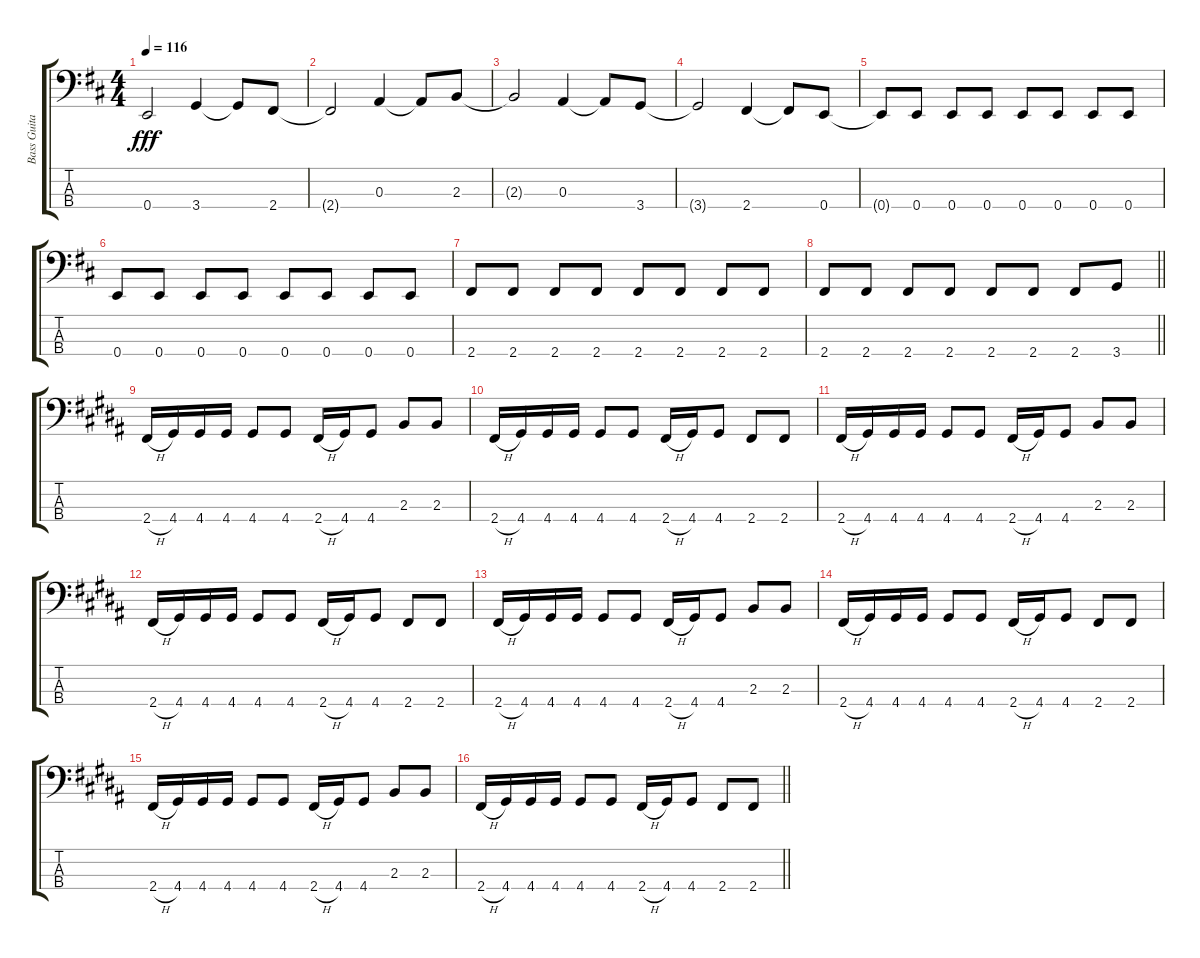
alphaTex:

\track ("Bass Guitar - Rachel Bolan" "Bass Guita") {instrument electricbassfinger}
\staff {score tabs}
\tuning (G2 D2 A1 E1) {hide}
\ts (4 4)
\tempo 116
\clef f4
\ks d
0.4{t}.2{dy fff} 3.4.4 3.4{t}.8 2.4.8 |
2.4{t}.2 0.3.4 0.3{t}.8 2.3.8 |
2.3{t}.2 0.3.4 0.3{t}.8 3.4.8 |
3.4{t}.2 2.4.4 2.4{t}.8 0.4.8 |
0.4{t}.8 0.4.8 0.4.8 0.4.8 0.4.8 0.4.8 0.4.8 0.4.8 |
0.4.8 0.4.8 0.4.8 0.4.8 0.4.8 0.4.8 0.4.8 0.4.8 |
2.4.8 2.4.8 2.4.8 2.4.8 2.4.8 2.4.8 2.4.8 2.4.8 |
\barLineRight lightlight
2.4.8 2.4.8 2.4.8 2.4.8 2.4.8 2.4.8 2.4.8 3.4.8 |
\ks b
2.4{h}.16 4.4.16 4.4.16 4.4.16 4.4.8 4.4.8 2.4{h}.16 4.4.16 4.4.8 2.3.8 2.3.8 |
\ks g#minor
2.4{h}.16 4.4.16 4.4.16 4.4.16 4.4.8 4.4.8 2.4{h}.16 4.4.16 4.4.8 2.4.8 2.4.8 |
\ks b
2.4{h}.16 4.4.16 4.4.16 4.4.16 4.4.8 4.4.8 2.4{h}.16 4.4.16 4.4.8 2.3.8 2.3.8 |
\ks g#minor
2.4{h}.16 4.4.16 4.4.16 4.4.16 4.4.8 4.4.8 2.4{h}.16 4.4.16 4.4.8 2.4.8 2.4.8 |
\ks b
2.4{h}.16 4.4.16 4.4.16 4.4.16 4.4.8 4.4.8 2.4{h}.16 4.4.16 4.4.8 2.3.8 2.3.8 |
\ks g#minor
2.4{h}.16 4.4.16 4.4.16 4.4.16 4.4.8 4.4.8 2.4{h}.16 4.4.16 4.4.8 2.4.8 2.4.8 |
\ks b
2.4{h}.16 4.4.16 4.4.16 4.4.16 4.4.8 4.4.8 2.4{h}.16 4.4.16 4.4.8 2.3.8 2.3.8 |
\barLineRight lightlight
\ks g#minor
2.4{h}.16 4.4.16 4.4.16 4.4.16 4.4.8 4.4.8 2.4{h}.16 4.4.16 4.4.8 2.4.8 2.4.8
